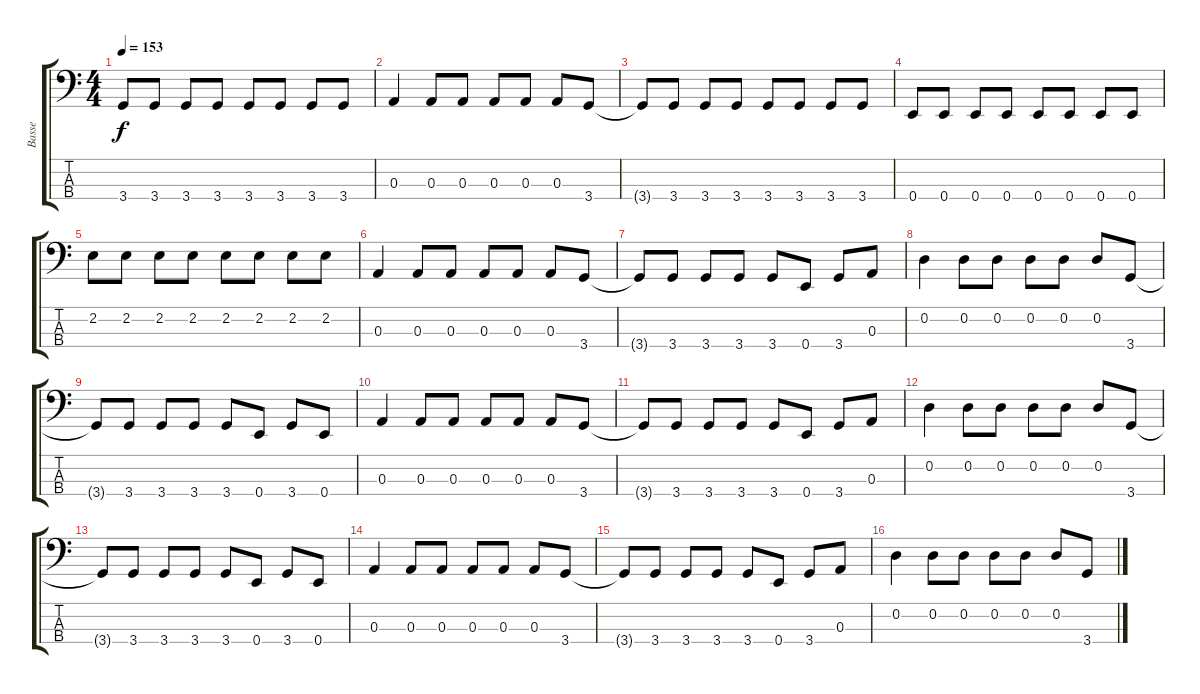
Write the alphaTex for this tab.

\track ("Basse" "Basse") {instrument electricbassfinger}
\staff {score tabs}
\tuning (G2 D2 A1 E1) {hide}
\ts (4 4)
\tempo 153
\clef f4
\ks c
3.4{t}.8{dy f} 3.4.8 3.4.8 3.4.8 3.4.8 3.4.8 3.4.8 3.4.8 |
0.3.4 0.3.8 0.3.8 0.3.8 0.3.8 0.3.8 3.4.8 |
3.4{t}.8 3.4.8 3.4.8 3.4.8 3.4.8 3.4.8 3.4.8 3.4.8 |
0.4.8 0.4.8 0.4.8 0.4.8 0.4.8 0.4.8 0.4.8 0.4.8 |
2.2.8 2.2.8 2.2.8 2.2.8 2.2.8 2.2.8 2.2.8 2.2.8 |
0.3.4 0.3.8 0.3.8 0.3.8 0.3.8 0.3.8 3.4.8 |
3.4{t}.8 3.4.8 3.4.8 3.4.8 3.4.8 0.4.8 3.4.8 0.3.8 |
0.2.4 0.2.8 0.2.8 0.2.8 0.2.8 0.2.8 3.4.8 |
3.4{t}.8 3.4.8 3.4.8 3.4.8 3.4.8 0.4.8 3.4.8 0.4.8 |
0.3.4 0.3.8 0.3.8 0.3.8 0.3.8 0.3.8 3.4.8 |
3.4{t}.8 3.4.8 3.4.8 3.4.8 3.4.8 0.4.8 3.4.8 0.3.8 |
0.2.4 0.2.8 0.2.8 0.2.8 0.2.8 0.2.8 3.4.8 |
3.4{t}.8 3.4.8 3.4.8 3.4.8 3.4.8 0.4.8 3.4.8 0.4.8 |
0.3.4 0.3.8 0.3.8 0.3.8 0.3.8 0.3.8 3.4.8 |
3.4{t}.8 3.4.8 3.4.8 3.4.8 3.4.8 0.4.8 3.4.8 0.3.8 |
0.2.4 0.2.8 0.2.8 0.2.8 0.2.8 0.2.8 3.4.8
